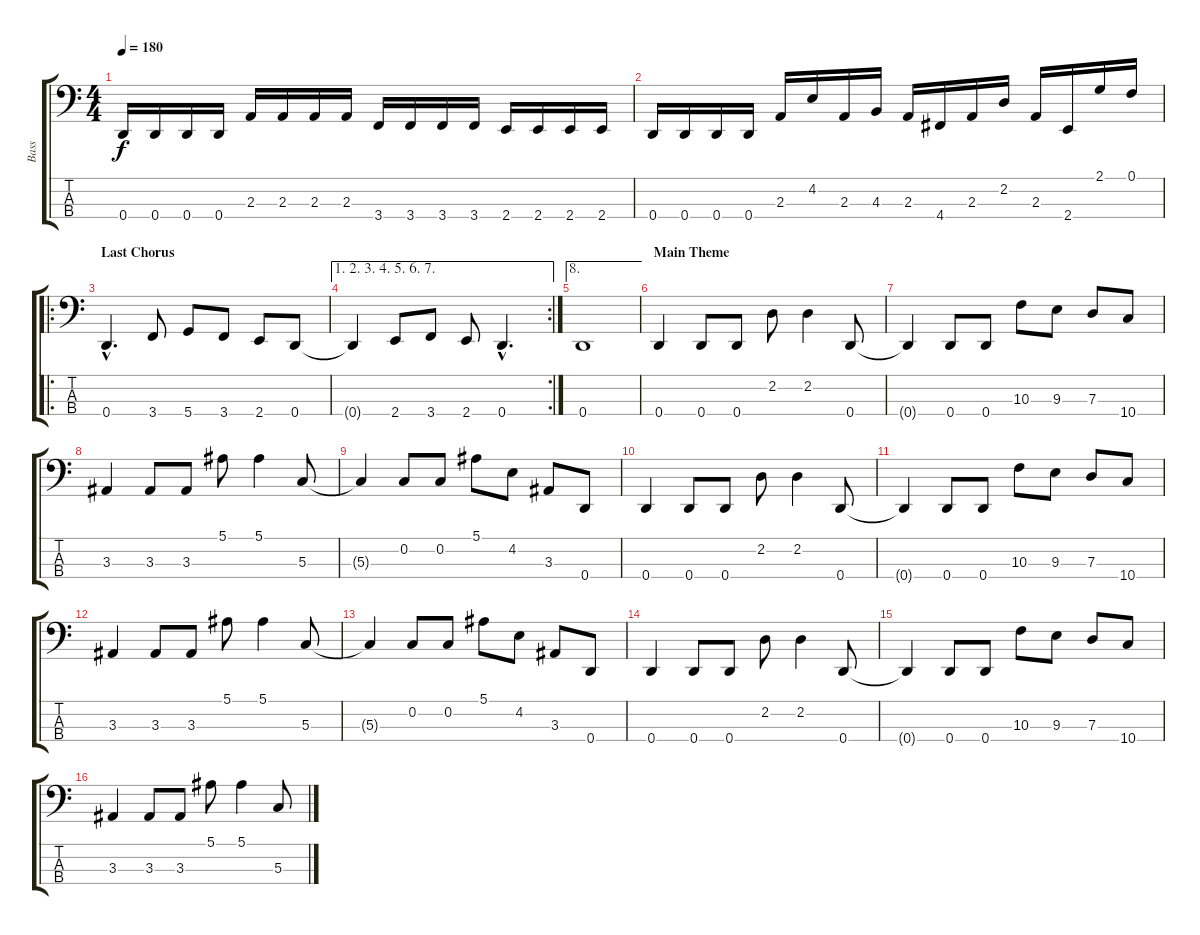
\track ("Bass" "Bass") {instrument electricbassfinger}
\staff {score tabs}
\tuning (F2 C2 G1 D1) {hide}
\ts (4 4)
\tempo 180
\clef f4
\ks c
0.4.16{dy f} 0.4.16 0.4.16 0.4.16 2.3.16 2.3.16 2.3.16 2.3.16 3.4.16 3.4.16 3.4.16 3.4.16 2.4.16 2.4.16 2.4.16 2.4.16 |
0.4.16 0.4.16 0.4.16 0.4.16 2.3.16 4.2.16 2.3.16 4.3.16 2.3.16 4.4.16 2.3.16 2.2.16 2.3.16 2.4.16 2.1.16 0.1.16 |
\ro
\section ("" "Last Chorus")
0.4{hac}.4{d} 3.4.8 5.4.8 3.4.8 2.4.8 0.4.8 |
\ae (1 2 3 4 5 6 7)
\rc 2
0.4{t}.4 2.4.8 3.4.8 2.4.8 0.4{hac}.4{d} |
\ae 8
0.4.1 |
\section ("" "Main Theme")
0.4.4 0.4.8 0.4.8 2.2.8 2.2.4 0.4.8 |
0.4{t}.4 0.4.8 0.4.8 10.3.8 9.3.8 7.3.8 10.4.8 |
3.3.4 3.3.8 3.3.8 5.1.8 5.1.4 5.3.8 |
5.3{t}.4 0.2.8 0.2.8 5.1.8 4.2.8 3.3.8 0.4.8 |
0.4.4 0.4.8 0.4.8 2.2.8 2.2.4 0.4.8 |
0.4{t}.4 0.4.8 0.4.8 10.3.8 9.3.8 7.3.8 10.4.8 |
3.3.4 3.3.8 3.3.8 5.1.8 5.1.4 5.3.8 |
5.3{t}.4 0.2.8 0.2.8 5.1.8 4.2.8 3.3.8 0.4.8 |
0.4.4 0.4.8 0.4.8 2.2.8 2.2.4 0.4.8 |
0.4{t}.4 0.4.8 0.4.8 10.3.8 9.3.8 7.3.8 10.4.8 |
3.3.4 3.3.8 3.3.8 5.1.8 5.1.4 5.3.8
